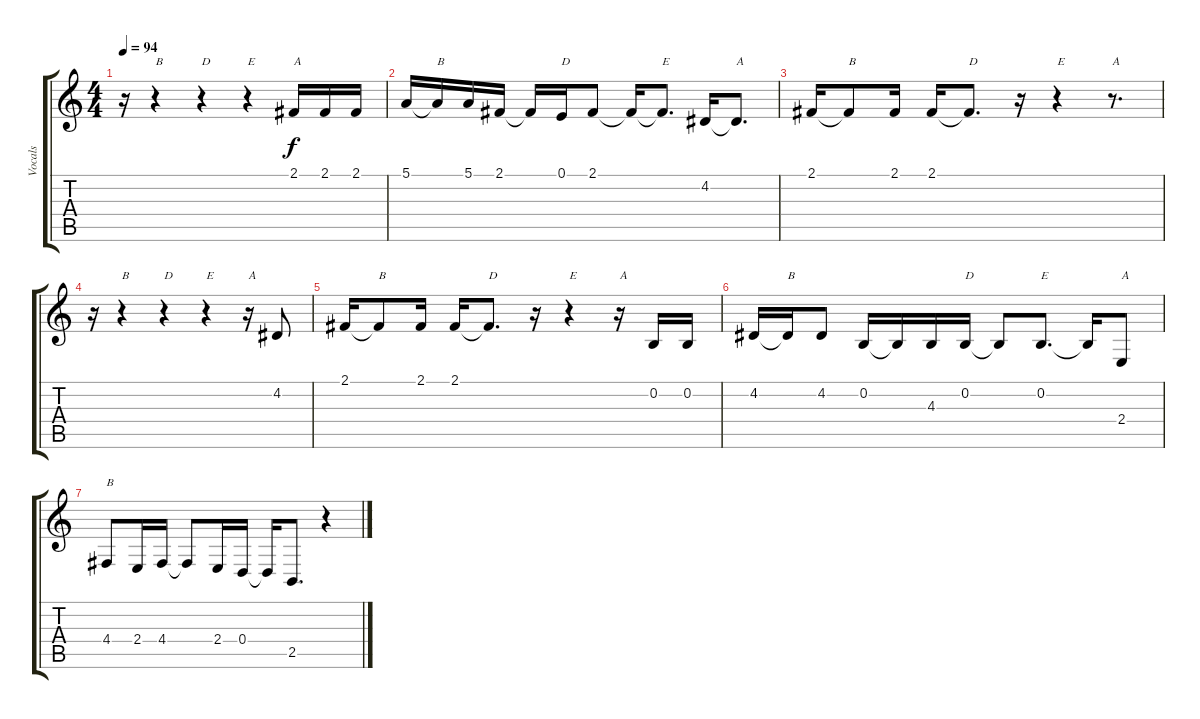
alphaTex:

\track ("Vocals" "Vocals") {instrument altosax}
\staff {score tabs}
\tuning (E4 B3 G3 D3 A2 E2) {hide}
\ts (4 4)
\tempo 94
\clef g2
\ks c
r.16{dy f} r.4{txt "B"} r.4{txt "D"} r.4{txt "E"} 2.1.16{txt "A"} 2.1.16 2.1.16 |
5.1.16 5.1{t}.16{txt "B"} 5.1.16 2.1.16 2.1{t}.16 0.1.16{txt "D"} 2.1.8 2.1{t}.16 2.1{t}.8{d txt "E"} 4.2.16 4.2{t}.8{d txt "A"} |
2.1.16 2.1{t}.8{txt "B"} 2.1.16 2.1.16 2.1{t}.8{d txt "D"} r.16 r.4{txt "E"} r.8{d txt "A"} |
r.16 r.4{txt "B"} r.4{txt "D"} r.4{txt "E"} r.16{txt "A"} 4.2.8 |
2.1.16 2.1{t}.8{txt "B"} 2.1.16 2.1.16 2.1{t}.8{d txt "D"} r.16 r.4{txt "E"} r.16{txt "A"} 0.2.16 0.2.16 |
4.2.16 4.2{t}.16{txt "B"} 4.2.8 0.2.16 0.2{t}.16 4.3.16 0.2.16{txt "D"} 0.2{t}.8 0.2.8{d txt "E"} 0.2{t}.16 2.4.8{txt "A"} |
4.4.8{txt "B"} 2.4.16 4.4.16 4.4{t}.8 2.4.16 0.4.16 0.4{t}.16 2.5.8{d} r.4
